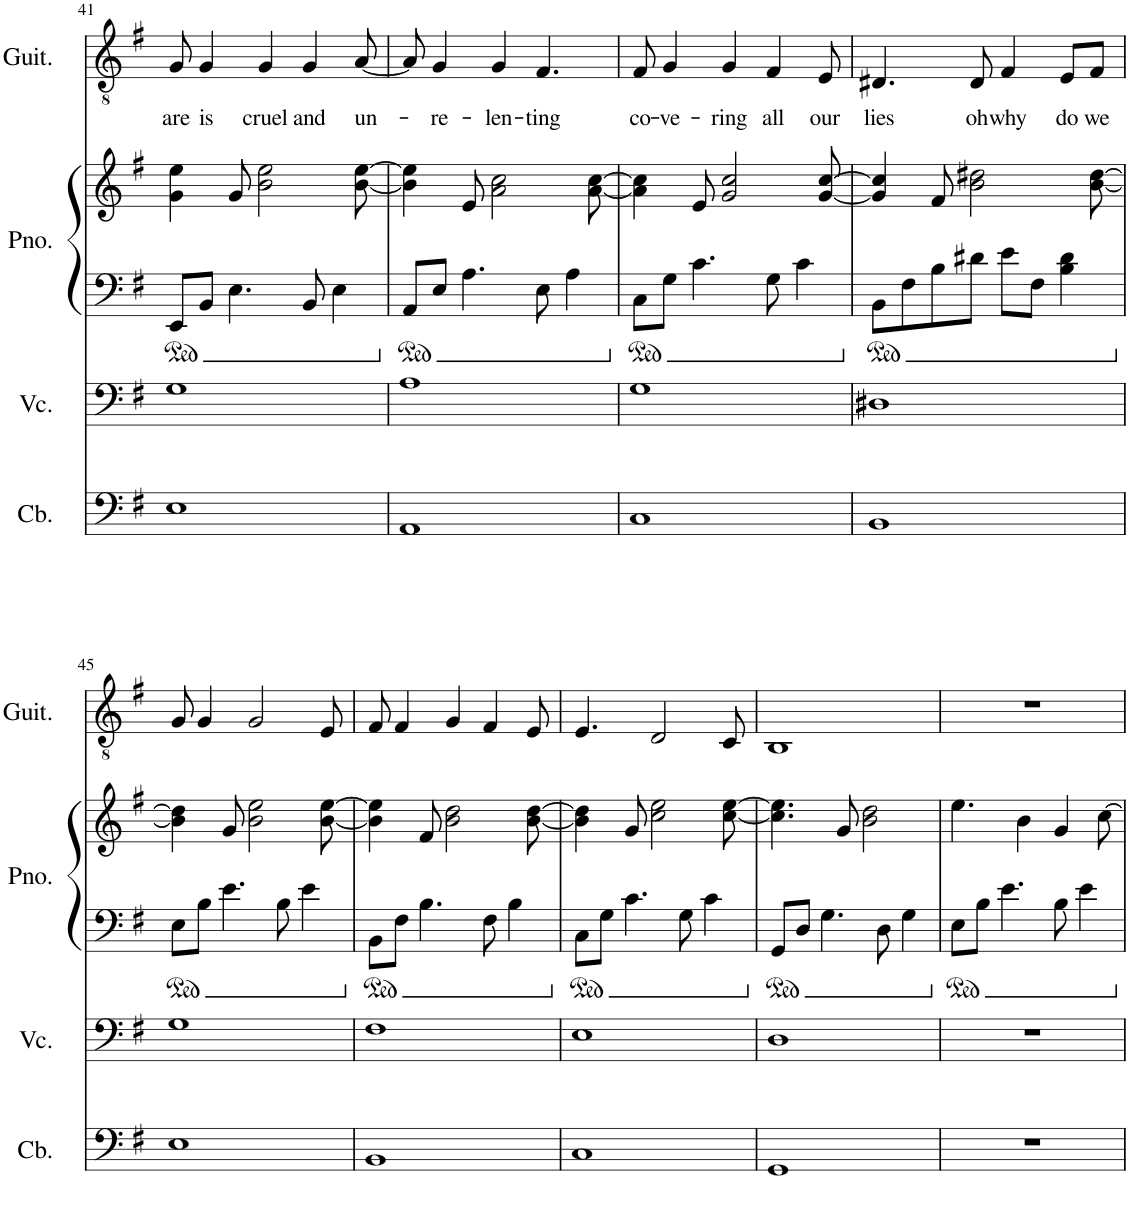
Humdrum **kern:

**kern	**kern	**kern	**kern	**kern	**text
*part4	*part3	*part2	*part2	*part1	*part1
*staff5	*staff4	*staff3	*staff2	*staff1	*staff1
*I"Contrabass	*I"Violoncello	*I"Piano	*	*I"Classical Guitar	*
*I'Cb.	*I'Vc.	*I'Pno.	*	*I'Guit.	*
!!LO:PB:g=z
*clefF4	*clefF4	*clefF4	*clefG2	*clefGv2	*
*Trd7c12	*	*	*	*	*
*k[f#]	*k[f#]	*k[f#]	*k[f#]	*k[f#]	*
*M4/4	*M4/4	*M4/4	*M4/4	*M4/4	*
=41	=41	=41	=41	=41	=41
!	!	!	!	!	!LO:LY:b
1E	1G	8EE/L	4g\ 4ee\	8G/	are
!	!	!	!	!	!LO:LY:b
.	.	8BB/J	.	4G/	is
.	.	4.E\	8g/	.	.
!	!	!	!	!	!LO:LY:b
.	.	.	2b\ 2ee\	4G/	cruel
!	!	!	!	!	!LO:LY:b
.	.	8BB/	.	4G/	and
.	.	4E\	.	.	.
!	!	!	!	!	!LO:LY:b
.	.	.	[8b\ [8ee\	[8A/	un-
=42	=42	=42	=42	=42	=42
1AA	1A	8AA/L	4b\] 4ee\]	8A/]	.
!	!	!	!	!	!LO:LY:b
.	.	8E/J	.	4G/	-re-
.	.	4.A\	8e/	.	.
!	!	!	!	!	!LO:LY:b
.	.	.	2a\ 2cc\	4G/	-len-
!	!	!	!	!	!LO:LY:b
.	.	8E\	.	4.F#/	-ting
.	.	4A\	.	.	.
.	.	.	[8a\ [8cc\	.	.
=43	=43	=43	=43	=43	=43
!	!	!	!	!	!LO:LY:b
1C	1G	8C\L	4a\] 4cc\]	8F#/	co-
!	!	!	!	!	!LO:LY:b
.	.	8G\J	.	4G/	-ve-
.	.	4.c\	8e/	.	.
!	!	!	!	!	!LO:LY:b
.	.	.	2g/ 2cc/	4G/	-ring
!	!	!	!	!	!LO:LY:b
.	.	8G\	.	4F#/	all
.	.	4c\	.	.	.
!	!	!	!	!	!LO:LY:b
.	.	.	[8g/ [8cc/	8E/	our
=44	=44	=44	=44	=44	=44
!	!	!	!	!	!LO:LY:b
1BB	1D#X	8BB\L	4g/] 4cc/]	4.D#X/	lies
.	.	8F#\	.	.	.
.	.	8B\	8f#/	.	.
!	!	!	!	!	!LO:LY:b
.	.	8d#X\J	2b\ 2dd#X\	8D#/	oh
!	!	!	!	!	!LO:LY:b
.	.	8e\L	.	4F#/	why
.	.	8F#\J	.	.	.
!	!	!	!	!	!LO:LY:b
.	.	4B\ 4d#\	.	8E/L	do
!	!	!	!	!	!LO:LY:b
.	.	.	[8b\ [8dd#\	8F#/J	we
!!LO:LB:g=z
=45	=45	=45	=45	=45	=45
1E	1G	8E\L	4b\] 4dd#\]	8G/	.
.	.	8B\J	.	4G/	.
.	.	4.e\	8g/	.	.
.	.	.	2b\ 2ee\	2G/	.
.	.	8B\	.	.	.
.	.	4e\	.	.	.
.	.	.	[8b\ [8ee\	8E/	.
=46	=46	=46	=46	=46	=46
1BB	1F#	8BB\L	4b\] 4ee\]	8F#/	.
.	.	8F#\J	.	4F#/	.
.	.	4.B\	8f#/	.	.
.	.	.	2b\ 2dd\	4G/	.
.	.	8F#\	.	4F#/	.
.	.	4B\	.	.	.
.	.	.	[8b\ [8dd\	8E/	.
=47	=47	=47	=47	=47	=47
1C	1E	8C\L	4b\] 4dd\]	4.E/	.
.	.	8G\J	.	.	.
.	.	4.c\	8g/	.	.
.	.	.	2cc\ 2ee\	2D/	.
.	.	8G\	.	.	.
.	.	4c\	.	.	.
.	.	.	[8cc\ [8ee\	8C/	.
=48	=48	=48	=48	=48	=48
1GG	1D	8GG/L	4.cc\] 4.ee\]	1BB	.
.	.	8D/J	.	.	.
.	.	4.G\	.	.	.
.	.	.	8g/	.	.
.	.	.	2b\ 2dd\	.	.
.	.	8D\	.	.	.
.	.	4G\	.	.	.
=49	=49	=49	=49	=49	=49
1r	1r	8E\L	4.ee\	1r	.
.	.	8B\J	.	.	.
.	.	4.e\	.	.	.
.	.	.	4b\	.	.
.	.	8B\	4g/	.	.
.	.	4e\	.	.	.
.	.	.	[8cc\	.	.
=	=	=	=	=	=
*-	*-	*-	*-	*-	*-
